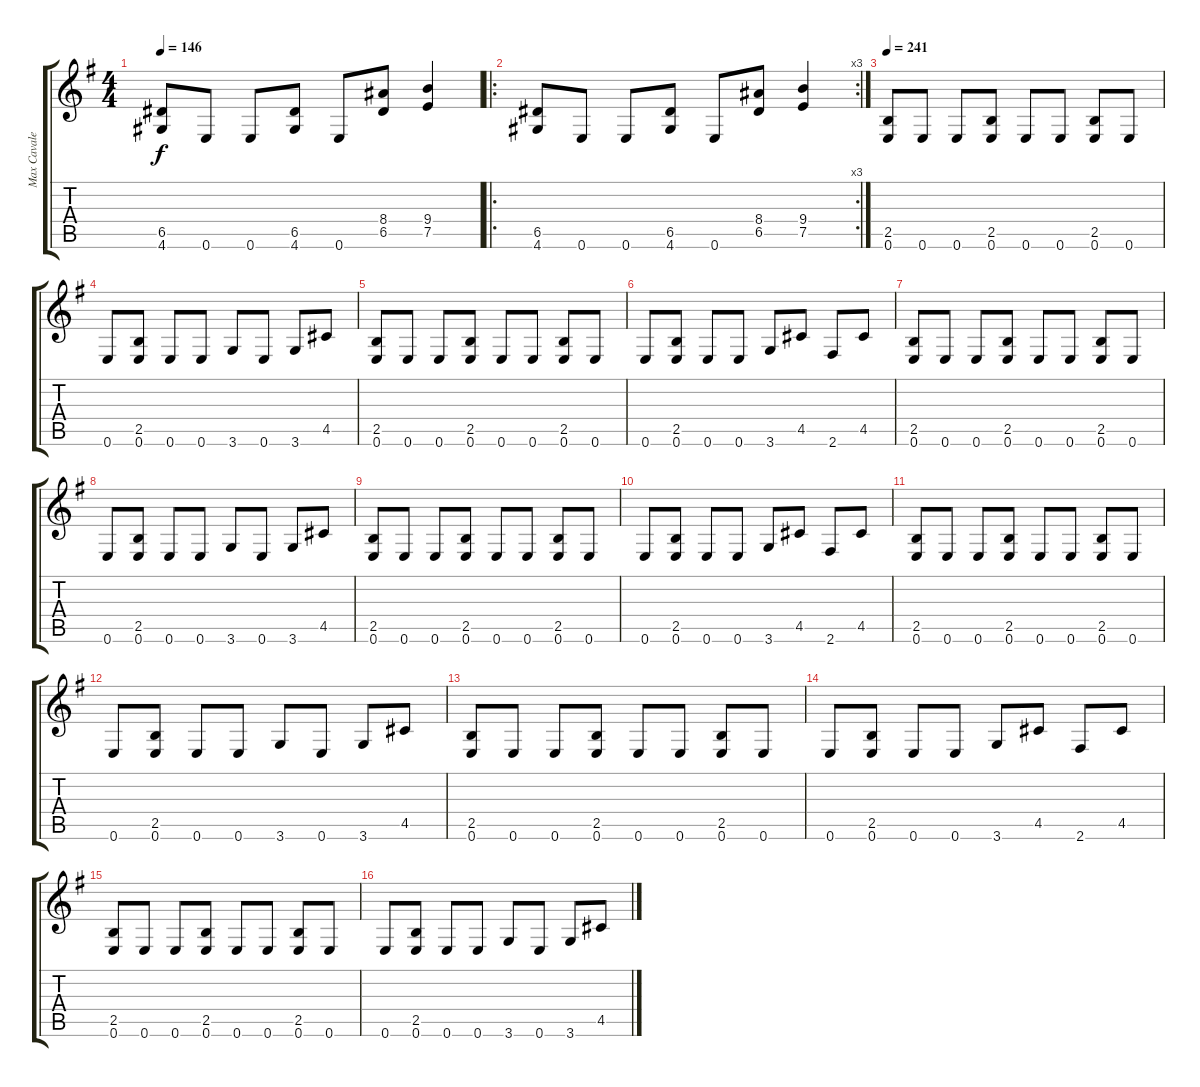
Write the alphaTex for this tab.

\track ("Max Cavalera" "Max Cavale") {instrument distortionguitar}
\staff {score tabs}
\tuning (E4 B3 G3 D3 A2 E2) {hide}
\ts (4 4)
\tempo 146
\clef g2
\ks g
(6.5 4.6).8{dy f} 0.6.8 0.6.8 (6.5 4.6).8 0.6.8 (8.4 6.5).8 (9.4 7.5).4 |
\ro
\rc 3
(6.5 4.6).8 0.6.8 0.6.8 (6.5 4.6).8 0.6.8 (8.4 6.5).8 (9.4 7.5).4 |
\tempo 241
(2.5 0.6).8 0.6.8 0.6.8 (2.5 0.6).8 0.6.8 0.6.8 (2.5 0.6).8 0.6.8 |
0.6.8 (2.5 0.6).8 0.6.8 0.6.8 3.6.8 0.6.8 3.6.8 4.5.8 |
(2.5 0.6).8 0.6.8 0.6.8 (2.5 0.6).8 0.6.8 0.6.8 (2.5 0.6).8 0.6.8 |
0.6.8 (2.5 0.6).8 0.6.8 0.6.8 3.6.8 4.5.8 2.6.8 4.5.8 |
(2.5 0.6).8 0.6.8 0.6.8 (2.5 0.6).8 0.6.8 0.6.8 (2.5 0.6).8 0.6.8 |
0.6.8 (2.5 0.6).8 0.6.8 0.6.8 3.6.8 0.6.8 3.6.8 4.5.8 |
(2.5 0.6).8 0.6.8 0.6.8 (2.5 0.6).8 0.6.8 0.6.8 (2.5 0.6).8 0.6.8 |
0.6.8 (2.5 0.6).8 0.6.8 0.6.8 3.6.8 4.5.8 2.6.8 4.5.8 |
(2.5 0.6).8 0.6.8 0.6.8 (2.5 0.6).8 0.6.8 0.6.8 (2.5 0.6).8 0.6.8 |
0.6.8 (2.5 0.6).8 0.6.8 0.6.8 3.6.8 0.6.8 3.6.8 4.5.8 |
(2.5 0.6).8 0.6.8 0.6.8 (2.5 0.6).8 0.6.8 0.6.8 (2.5 0.6).8 0.6.8 |
0.6.8 (2.5 0.6).8 0.6.8 0.6.8 3.6.8 4.5.8 2.6.8 4.5.8 |
(2.5 0.6).8 0.6.8 0.6.8 (2.5 0.6).8 0.6.8 0.6.8 (2.5 0.6).8 0.6.8 |
0.6.8 (2.5 0.6).8 0.6.8 0.6.8 3.6.8 0.6.8 3.6.8 4.5.8
